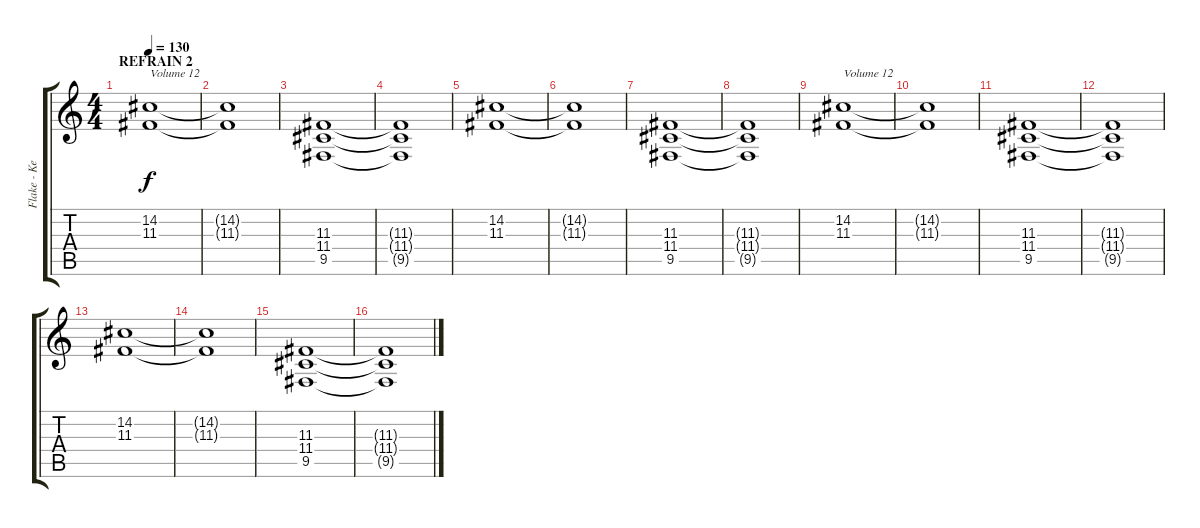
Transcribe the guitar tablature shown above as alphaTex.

\track ("Flake - Keys" "Flake - Ke") {instrument stringensemble1}
\staff {score tabs}
\tuning (E4 B3 G3 D3 A2 E2) {hide}
\ts (4 4)
\section ("" "REFRAIN 2")
\tempo 130
\clef g2
\ks c
(14.2 11.3).1{txt "Volume 12" dy f volume 12} |
(14.2{t} 11.3{t}).1 |
(11.3 11.4 9.5).1 |
(11.3{t} 11.4{t} 9.5{t}).1 |
(14.2 11.3).1 |
(14.2{t} 11.3{t}).1 |
(11.3 11.4 9.5).1 |
(11.3{t} 11.4{t} 9.5{t}).1 |
(14.2 11.3).1{txt "Volume 12" volume 12} |
(14.2{t} 11.3{t}).1 |
(11.3 11.4 9.5).1 |
(11.3{t} 11.4{t} 9.5{t}).1 |
(14.2 11.3).1 |
(14.2{t} 11.3{t}).1 |
(11.3 11.4 9.5).1 |
(11.3{t} 11.4{t} 9.5{t}).1
